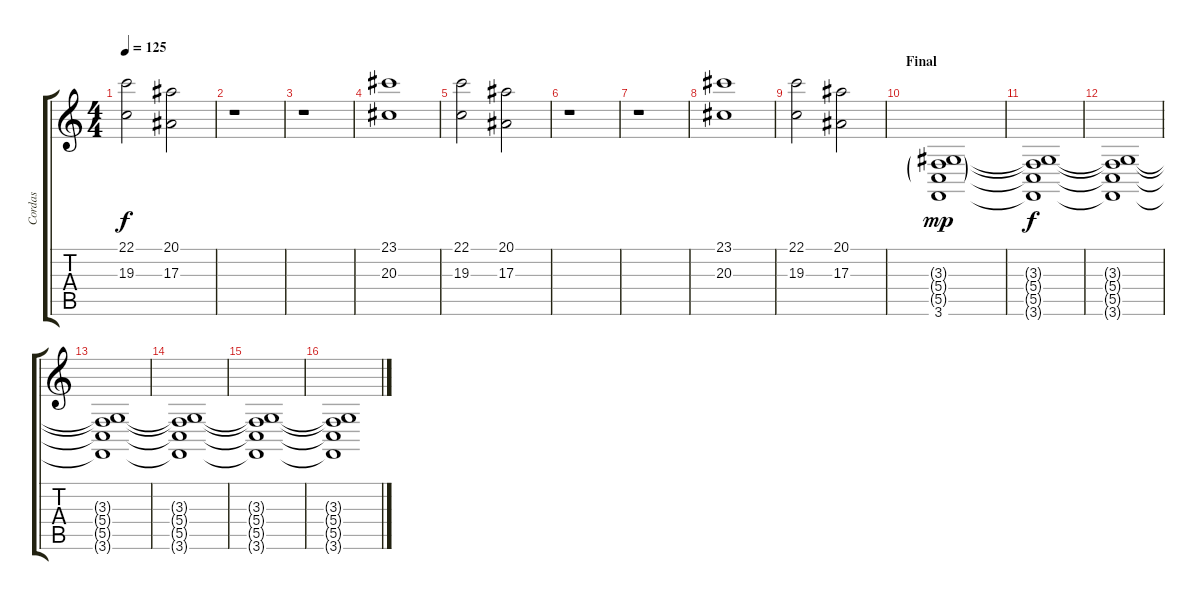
\track ("Cordas" "Cordas") {instrument stringensemble1}
\staff {score tabs}
\tuning (D4 A3 F3 C3 G2 D2) {hide}
\ts (4 4)
\tempo 125
\clef g2
\ks c
(22.1 19.3).2{dy f} (20.1 17.3).2 |
r.1 |
r.1 |
(23.1 20.3).1 |
(22.1 19.3).2 (20.1 17.3).2 |
r.1 |
r.1 |
(23.1 20.3).1 |
(22.1 19.3).2 (20.1 17.3).2 |
\section ("" "Final")
(3.3{g} 5.4{g} 5.5{g} 3.6).1{dy mp} |
(3.3{t} 5.4{t} 5.5{t} 3.6{t}).1{dy f} |
(3.3{t} 5.4{t} 5.5{t} 3.6{t}).1 |
(3.3{t} 5.4{t} 5.5{t} 3.6{t}).1 |
(3.3{t} 5.4{t} 5.5{t} 3.6{t}).1 |
(3.3{t} 5.4{t} 5.5{t} 3.6{t}).1 |
(3.3{t} 5.4{t} 5.5{t} 3.6{t}).1
